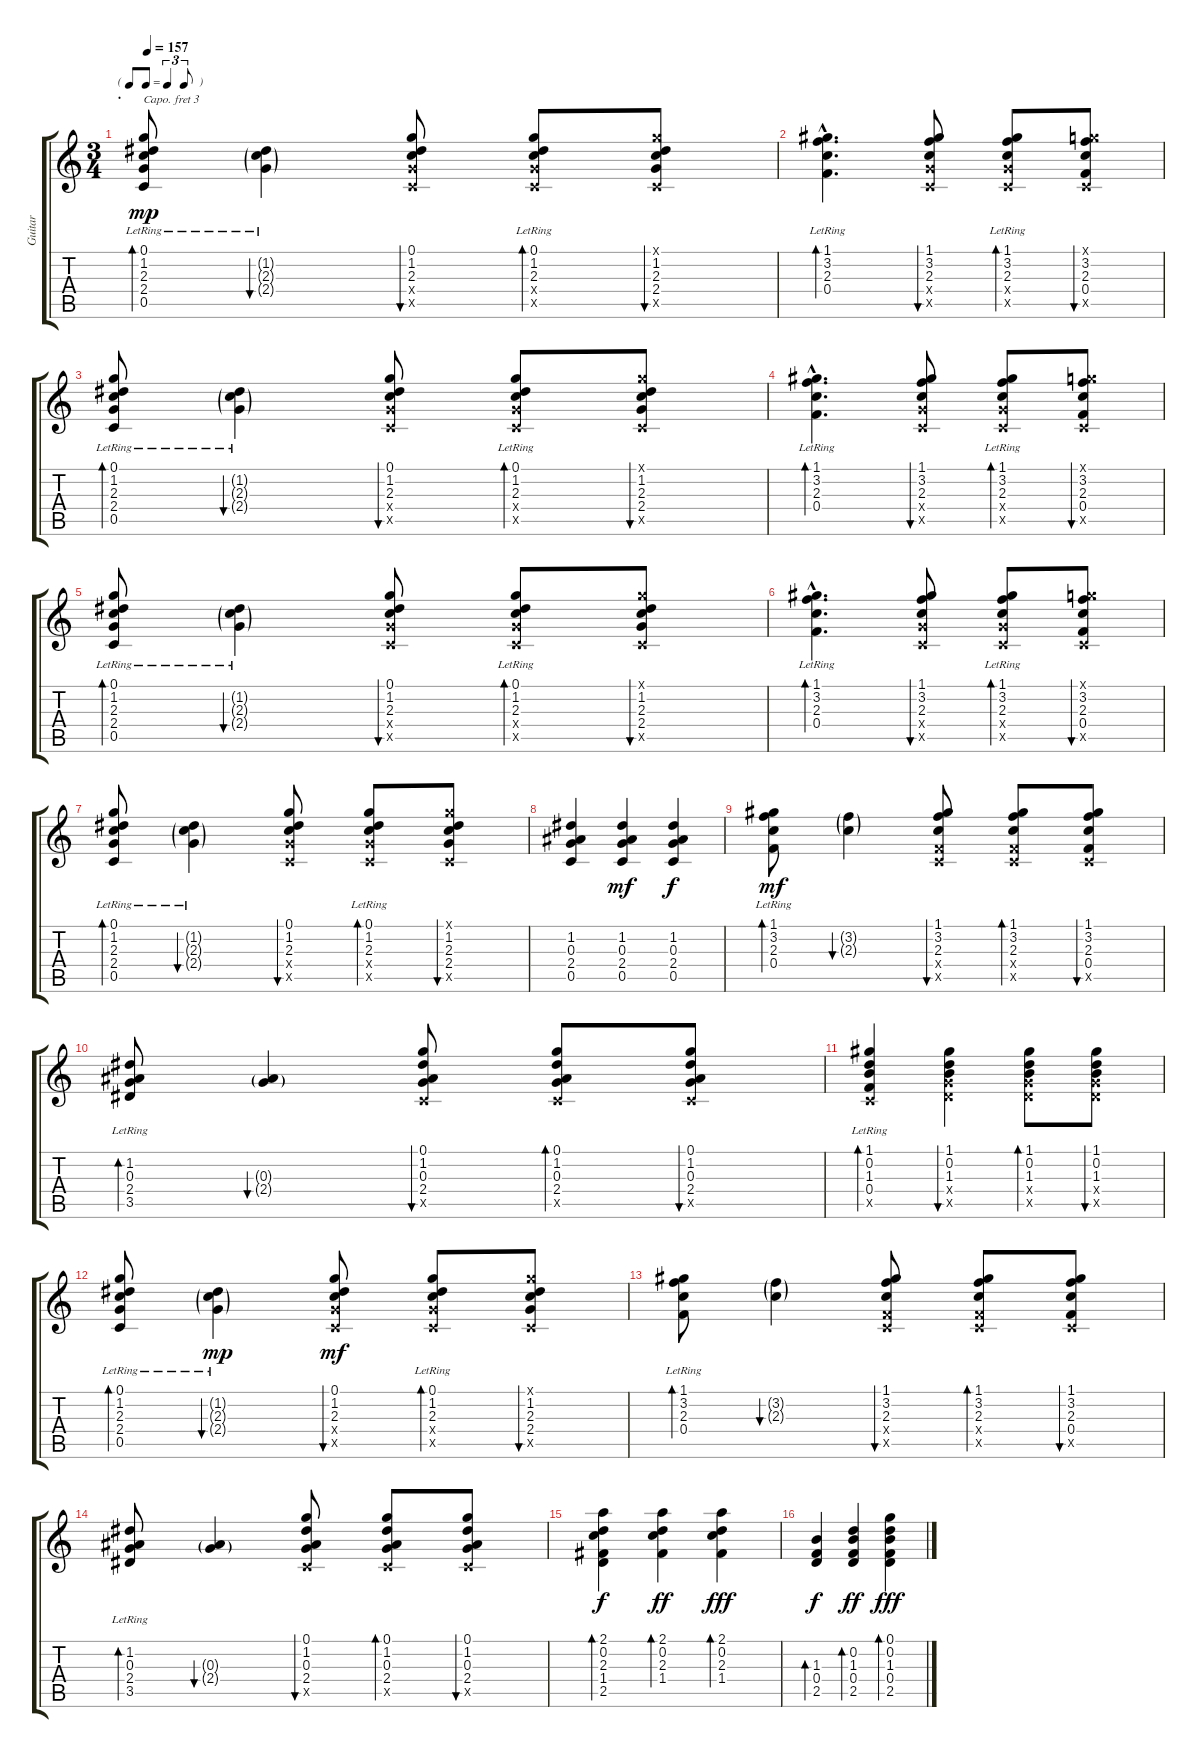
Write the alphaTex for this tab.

\track ("Guitar" "Guitar") {instrument acousticguitarnylon}
\staff {score tabs}
\capo 3
\tuning (E4 B3 G3 D3 A2 E2) {hide}
\ts (3 4)
\tf triplet8th
\section ("" ".")
\tempo 157
\clef g2
\ks c
(0.1{lr} 1.2{lr} 2.3{lr} 2.4{lr} 0.5{lr}).8{bd 30 dy mp instrument acousticguitarnylon} (1.2{g} 2.3{g} 2.4{g lr}).4{bu 30} (0.1 1.2 2.3 2.4{x} 0.5{x}).8{bu 30} (0.1{lr} 1.2 2.3 2.4{x} 0.5{x}).8{bd 30} (0.1{x} 1.2 2.3 2.4 0.5{x}).8{bu 30} |
(1.1{hac lr} 3.2{hac lr} 2.3{hac lr} 0.4{hac lr}).4{d bd 30} (1.1 3.2 2.3 2.4{x} 0.5{x}).8{bu 30} (1.1{lr} 3.2 2.3 2.4{x} 0.5{x}).8{bd 30} (0.1{x} 3.2 2.3 0.4 0.5{x}).8{bu 30} |
(0.1{lr} 1.2{lr} 2.3{lr} 2.4{lr} 0.5{lr}).8{bd 30} (1.2{g} 2.3{g} 2.4{g lr}).4{bu 30} (0.1 1.2 2.3 2.4{x} 0.5{x}).8{bu 30} (0.1{lr} 1.2 2.3 2.4{x} 0.5{x}).8{bd 30} (0.1{x} 1.2 2.3 2.4 0.5{x}).8{bu 30} |
(1.1{hac lr} 3.2{hac lr} 2.3{hac lr} 0.4{hac lr}).4{d bd 30} (1.1 3.2 2.3 2.4{x} 0.5{x}).8{bu 30} (1.1{lr} 3.2 2.3 2.4{x} 0.5{x}).8{bd 30} (0.1{x} 3.2 2.3 0.4 0.5{x}).8{bu 30} |
(0.1{lr} 1.2{lr} 2.3{lr} 2.4{lr} 0.5{lr}).8{bd 30} (1.2{g} 2.3{g} 2.4{g lr}).4{bu 30} (0.1 1.2 2.3 2.4{x} 0.5{x}).8{bu 30} (0.1{lr} 1.2 2.3 2.4{x} 0.5{x}).8{bd 30} (0.1{x} 1.2 2.3 2.4 0.5{x}).8{bu 30} |
(1.1{hac lr} 3.2{hac lr} 2.3{hac lr} 0.4{hac lr}).4{d bd 30} (1.1 3.2 2.3 2.4{x} 0.5{x}).8{bu 30} (1.1{lr} 3.2 2.3 2.4{x} 0.5{x}).8{bd 30} (0.1{x} 3.2 2.3 0.4 0.5{x}).8{bu 30} |
(0.1{lr} 1.2{lr} 2.3{lr} 2.4{lr} 0.5{lr}).8{bd 30} (1.2{g} 2.3{g} 2.4{g lr}).4{bu 30} (0.1 1.2 2.3 2.4{x} 0.5{x}).8{bu 30} (0.1{lr} 1.2 2.3 2.4{x} 0.5{x}).8{bd 30} (0.1{x} 1.2 2.3 2.4 0.5{x}).8{bu 30} |
(1.2 0.3 2.4 0.5).4 (1.2 0.3 2.4 0.5).4{dy mf} (1.2 0.3 2.4 0.5).4{dy f} |
(1.1{lr} 3.2{lr} 2.3{lr} 0.4{lr}).8{bd 30 dy mf} (3.2{g} 2.3{g}).4{bu 30} (1.1 3.2 2.3 0.4{x} 0.5{x}).8{bu 30} (1.1 3.2 2.3 0.4{x} 0.5{x}).8{bd 30} (1.1 3.2 2.3 0.4 0.5{x}).8{bu 30} |
(1.2{lr} 0.3{lr} 2.4{lr} 3.5{lr}).8{bd 30} (0.3{g} 2.4{g}).4{bu 30} (0.1 1.2 0.3 2.4 0.5{x}).8{bu 30} (0.1 1.2 0.3 2.4 0.5{x}).8{bd 30} (0.1 1.2 0.3 2.4 0.5{x}).8{bu 30} |
(1.1{lr} 0.2 1.3 0.4{lr} 0.5{x}).4{bd 30} (1.1 0.2 1.3 2.4{x} 2.5{x}).4{bu 30} (1.1 0.2 1.3 2.4{x} 2.5{x}).8{bd 30} (1.1 0.2 1.3 2.4{x} 2.5{x}).8{bu 30} |
(0.1{lr} 1.2{lr} 2.3{lr} 2.4{lr} 0.5{lr}).8{bd 30} (1.2{g} 2.3{g} 2.4{g lr}).4{bu 30 dy mp} (0.1 1.2 2.3 2.4{x} 0.5{x}).8{bu 30 dy mf} (0.1{lr} 1.2 2.3 2.4{x} 0.5{x}).8{bd 30} (0.1{x} 1.2 2.3 2.4 0.5{x}).8{bu 30} |
(1.1{lr} 3.2{lr} 2.3{lr} 0.4{lr}).8{bd 30} (3.2{g} 2.3{g}).4{bu 30} (1.1 3.2 2.3 0.4{x} 0.5{x}).8{bu 30} (1.1 3.2 2.3 0.4{x} 0.5{x}).8{bd 30} (1.1 3.2 2.3 0.4 0.5{x}).8{bu 30} |
(1.2{lr} 0.3{lr} 2.4{lr} 3.5{lr}).8{bd 30} (0.3{g} 2.4{g}).4{bu 30} (0.1 1.2 0.3 2.4 0.5{x}).8{bu 30} (0.1 1.2 0.3 2.4 0.5{x}).8{bd 30} (0.1 1.2 0.3 2.4 0.5{x}).8{bu 30} |
(2.1 0.2 2.3 1.4 2.5).4{bd 30 dy f} (2.1 0.2 2.3 1.4).4{bd 30 dy ff} (2.1 0.2 2.3 1.4).4{bd 30 dy fff} |
(1.3 0.4 2.5).4{bd 30 dy f} (0.2 1.3 0.4 2.5).4{bd 30 dy ff} (0.1 0.2 1.3 0.4 2.5).4{bd 30 dy fff}
